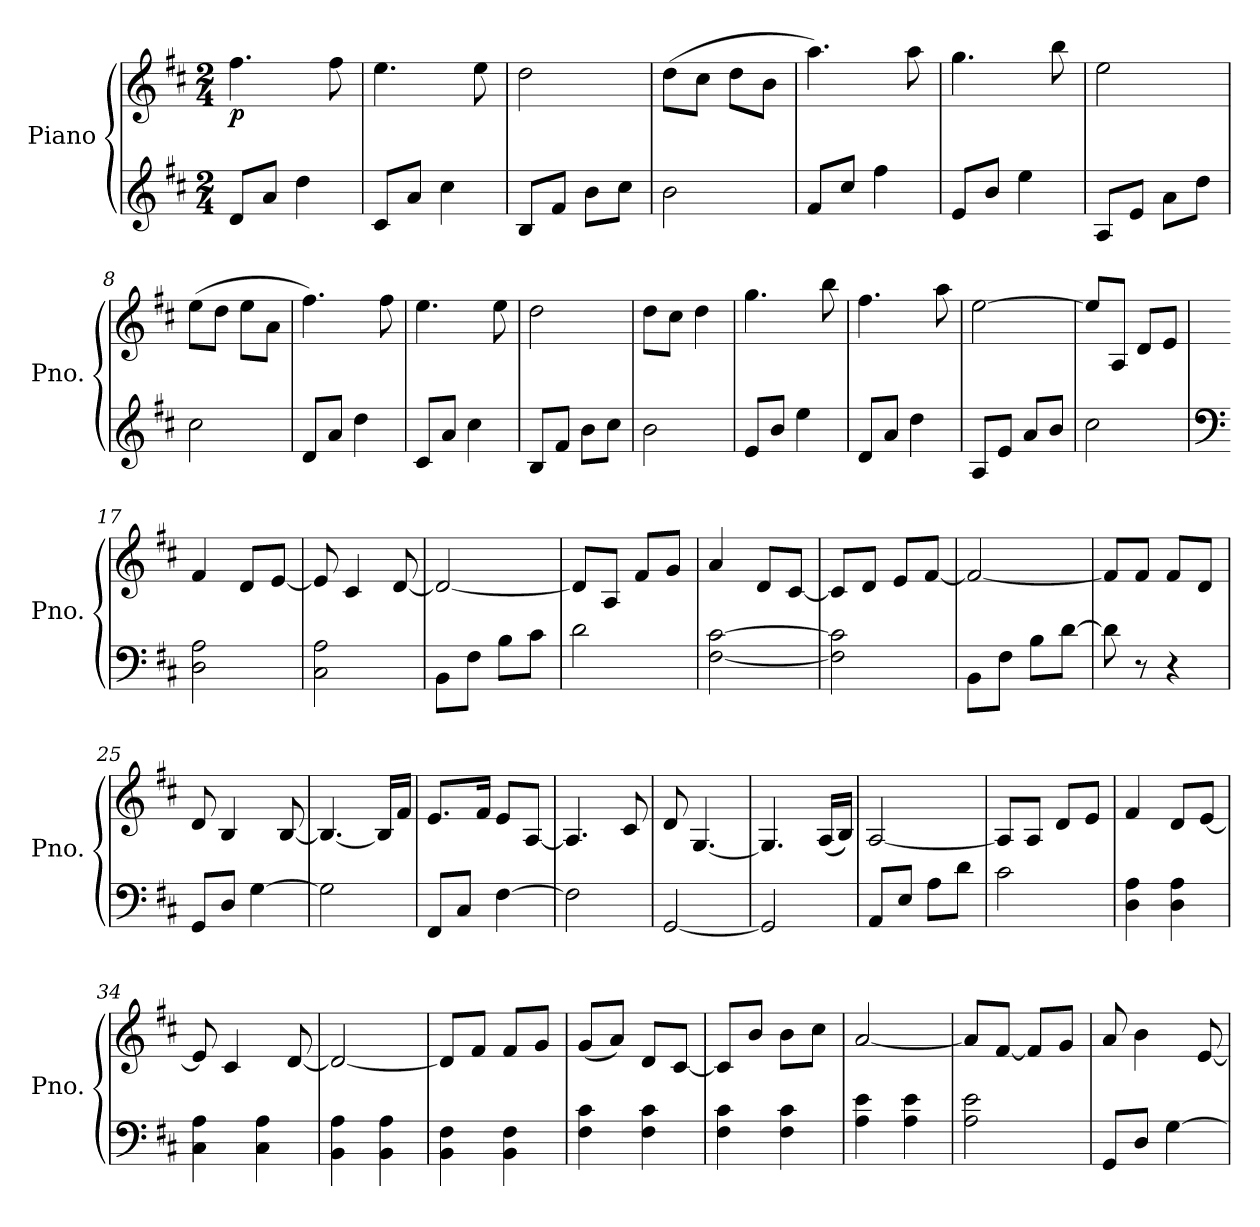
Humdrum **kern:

**kern	**kern	**dynam
*part1	*part1	*part1
*staff2	*staff1	*staff1/2
*I"Piano	*	*
*I'Pno.	*	*
*clefG2	*clefG2	*
*k[f#c#]	*k[f#c#]	*
*M2/4	*M2/4	*
=1	=1	=1
!	!	!LO:DY:b
8d/L	4.ff#\	p
8a/J	.	.
4dd\	.	.
.	8ff#\	.
=2	=2	=2
8c#/L	4.ee\	.
8a/J	.	.
4cc#\	.	.
.	8ee\	.
=3	=3	=3
8B/L	2dd\	.
8f#/J	.	.
8b\L	.	.
8cc#\J	.	.
=4	=4	=4
2b\	(8dd\L	.
.	8cc#\J	.
.	8dd\L	.
.	8b\J	.
=5	=5	=5
8f#/L	4.aa\)	.
8cc#/J	.	.
4ff#\	.	.
.	8aa\	.
=6	=6	=6
8e/L	4.gg\	.
8b/J	.	.
4ee\	.	.
.	8bb\	.
=7	=7	=7
8A/L	2ee\	.
8e/J	.	.
8a\L	.	.
8dd\J	.	.
=8	=8	=8
2cc#\	(8ee\L	.
.	8dd\J	.
.	8ee\L	.
.	8a\J	.
=9	=9	=9
8d/L	4.ff#\)	.
8a/J	.	.
4dd\	.	.
.	8ff#\	.
!!LO:LB:g=z
=10	=10	=10
8c#/L	4.ee\	.
8a/J	.	.
4cc#\	.	.
.	8ee\	.
=11	=11	=11
8B/L	2dd\	.
8f#/J	.	.
8b\L	.	.
8cc#\J	.	.
=12	=12	=12
2b\	8dd\L	.
.	8cc#\J	.
.	4dd\	.
=13	=13	=13
8e/L	4.gg\	.
8b/J	.	.
4ee\	.	.
.	8bb\	.
=14	=14	=14
8d/L	4.ff#\	.
8a/J	.	.
4dd\	.	.
.	8aa\	.
=15	=15	=15
8A/L	[2ee\	.
8e/J	.	.
8a/L	.	.
8b/J	.	.
=16	=16	=16
2cc#\	8ee/L]	.
.	8A/J	.
.	8d/L	.
.	8e/J	.
=17	=17	=17
*clefF4	*	*
2D\ 2A\	4f#/	.
.	8d/L	.
.	[8e/J	.
=18	=18	=18
2C#\ 2A\	8e/]	.
.	4c#/	.
.	[8d/	.
!!LO:LB:g=z
=19	=19	=19
8BB\L	2d/_	.
8F#\J	.	.
8B\L	.	.
8c#\J	.	.
=20	=20	=20
2d\	8d/L]	.
.	8A/J	.
.	8f#/L	.
.	8g/J	.
=21	=21	=21
[2F#\ [2c#\	4a/	.
.	8d/L	.
.	[8c#/J	.
=22	=22	=22
2F#\] 2c#\]	8c#/L]	.
.	8d/J	.
.	8e/L	.
.	[8f#/J	.
=23	=23	=23
8BB\L	2f#/_	.
8F#\J	.	.
8B\L	.	.
[8d\J	.	.
=24	=24	=24
8d\]	8f#/L]	.
8r	8f#/J	.
4r	8f#/L	.
.	8d/J	.
=25	=25	=25
8GG/L	8d/	.
8D/J	4B/	.
[4G\	.	.
.	[8B/	.
=26	=26	=26
2G\]	4.B/_	.
.	16B/LL]	.
.	16f#/JJ	.
!!LO:LB:g=z
=27	=27	=27
8FF#/L	8.e/L	.
8C#/J	.	.
.	16f#/Jk	.
[4F#\	8e/L	.
.	[8A/J	.
=28	=28	=28
2F#\]	4.A/]	.
.	8c#/	.
=29	=29	=29
[2GG/	8d/	.
.	[4.G/	.
=30	=30	=30
2GG/]	4.G/]	.
.	(16A/LL	.
.	16B/JJ)	.
=31	=31	=31
8AA/L	[2A/	.
8E/J	.	.
8A\L	.	.
8d\J	.	.
=32	=32	=32
2c#\	8A/L]	.
.	8A/J	.
.	8d/L	.
.	8e/J	.
=33	=33	=33
4D\ 4A\	4f#/	.
4D\ 4A\	8d/L	.
.	[8e/J	.
=34	=34	=34
4C#\ 4A\	8e/]	.
.	4c#/	.
4C#\ 4A\	.	.
.	[8d/	.
=35	=35	=35
4BB\ 4A\	2d/_	.
4BB\ 4A\	.	.
!!LO:LB:g=z
=36	=36	=36
4BB\ 4F#\	8d/L]	.
.	8f#/J	.
4BB\ 4F#\	8f#/L	.
.	8g/J	.
=37	=37	=37
4F#\ 4c#\	(8g/L	.
.	8a/J)	.
4F#\ 4c#\	8d/L	.
.	[8c#/J	.
=38	=38	=38
4F#\ 4c#\	8c#/L]	.
.	8b/J	.
4F#\ 4c#\	8b\L	.
.	8cc#\J	.
=39	=39	=39
4A\ 4e\	[2a/	.
4A\ 4e\	.	.
=40	=40	=40
2A\ 2e\	8a/L]	.
.	[8f#/J	.
.	8f#/L]	.
.	8g/J	.
=41	=41	=41
8GG/L	8a/	.
8D/J	4b\	.
[4G\	.	.
.	[8e/	.
=	=	=
*-	*-	*-
